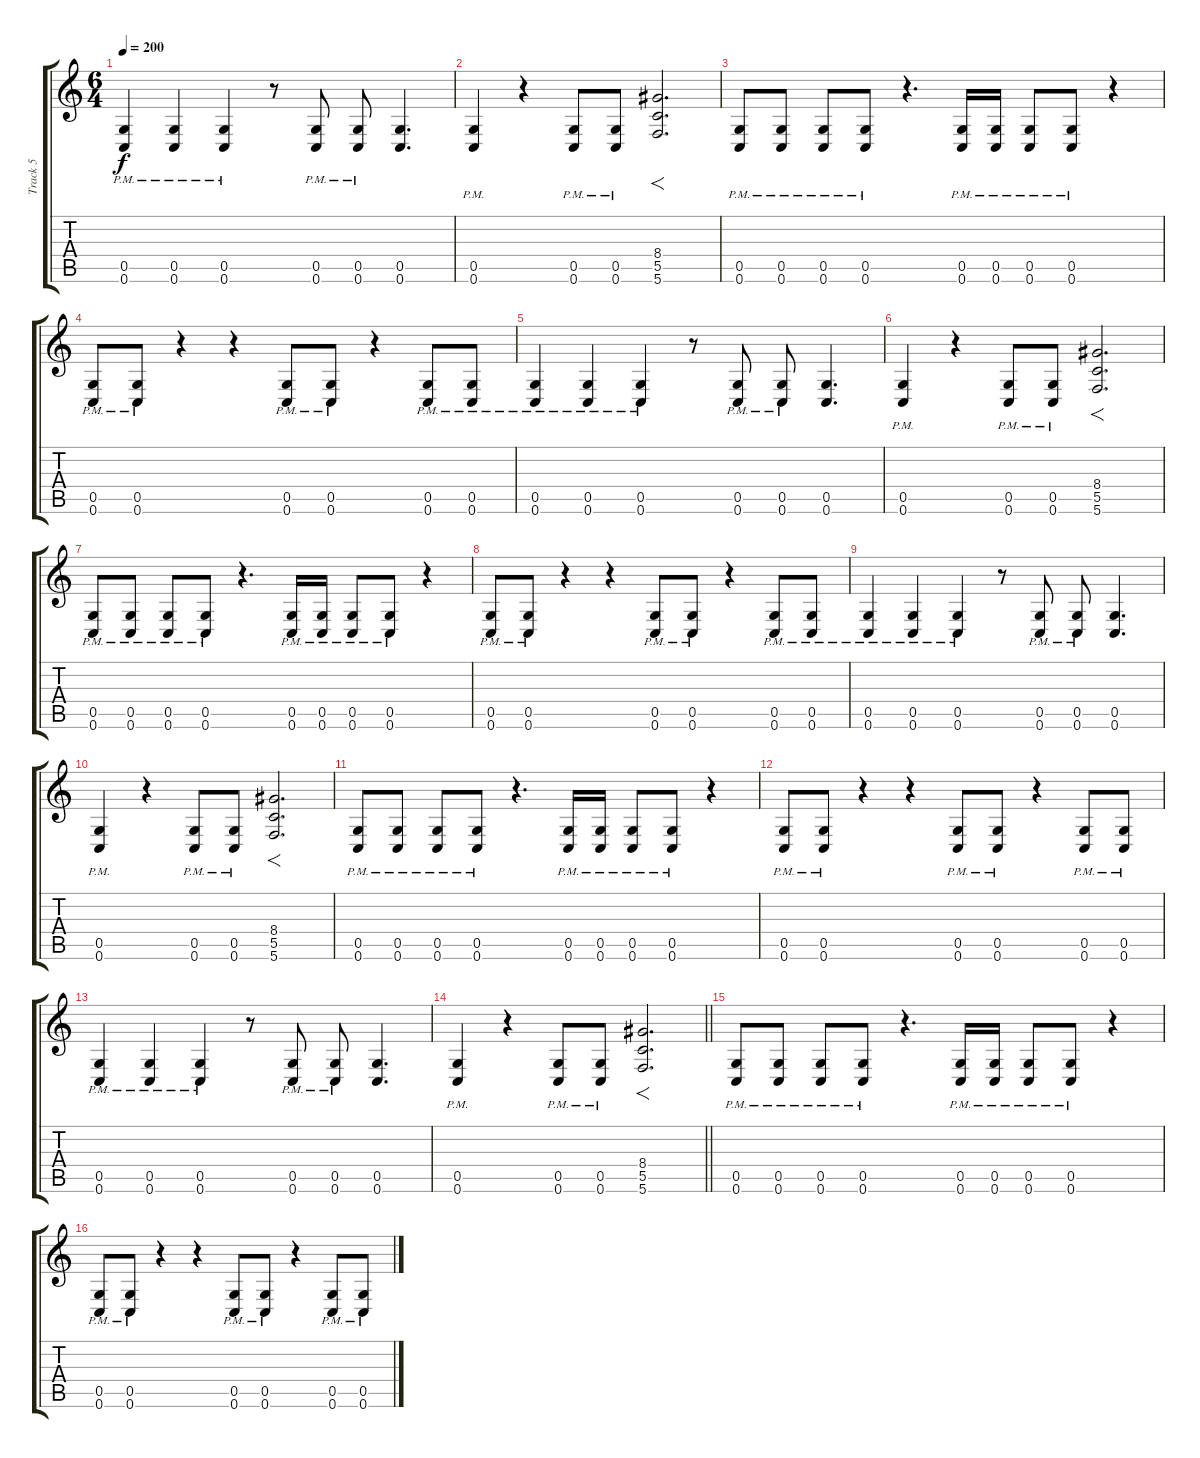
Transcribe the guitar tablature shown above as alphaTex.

\track ("Track 5" "Track 5") {instrument distortionguitar}
\staff {score tabs}
\tuning (D4 A3 F3 C3 G2 C2) {hide}
\ts (6 4)
\tempo 200
\clef g2
\ks c
(0.5{pm} 0.6{pm}).4{dy f} (0.5{pm} 0.6{pm}).4 (0.5{pm} 0.6{pm}).4 r.8 (0.5{pm} 0.6{pm}).8 (0.5{pm} 0.6{pm}).8 (0.5 0.6).4{d} |
(0.5{pm} 0.6{pm}).4 r.4 (0.5{pm} 0.6{pm}).8 (0.5{pm} 0.6{pm}).8 (8.4 5.5 5.6).2{f d} |
(0.5{pm} 0.6{pm}).8{volume 15} (0.5{pm} 0.6{pm}).8 (0.5{pm} 0.6{pm}).8 (0.5{pm} 0.6{pm}).8 r.4{d} (0.5{pm} 0.6{pm}).16 (0.5{pm} 0.6{pm}).16 (0.5{pm} 0.6{pm}).8 (0.5{pm} 0.6{pm}).8 r.4 |
(0.5{pm} 0.6{pm}).8 (0.5{pm} 0.6{pm}).8 r.4 r.4 (0.5{pm} 0.6{pm}).8 (0.5{pm} 0.6{pm}).8 r.4 (0.5{pm} 0.6{pm}).8 (0.5{pm} 0.6{pm}).8 |
(0.5{pm} 0.6{pm}).4 (0.5{pm} 0.6{pm}).4 (0.5{pm} 0.6{pm}).4 r.8 (0.5{pm} 0.6{pm}).8 (0.5{pm} 0.6{pm}).8 (0.5 0.6).4{d} |
(0.5{pm} 0.6{pm}).4 r.4 (0.5{pm} 0.6{pm}).8 (0.5{pm} 0.6{pm}).8 (8.4 5.5 5.6).2{f d} |
(0.5{pm} 0.6{pm}).8{volume 15} (0.5{pm} 0.6{pm}).8 (0.5{pm} 0.6{pm}).8 (0.5{pm} 0.6{pm}).8 r.4{d} (0.5{pm} 0.6{pm}).16 (0.5{pm} 0.6{pm}).16 (0.5{pm} 0.6{pm}).8 (0.5{pm} 0.6{pm}).8 r.4 |
(0.5{pm} 0.6{pm}).8 (0.5{pm} 0.6{pm}).8 r.4 r.4 (0.5{pm} 0.6{pm}).8 (0.5{pm} 0.6{pm}).8 r.4 (0.5{pm} 0.6{pm}).8 (0.5{pm} 0.6{pm}).8 |
(0.5{pm} 0.6{pm}).4 (0.5{pm} 0.6{pm}).4 (0.5{pm} 0.6{pm}).4 r.8 (0.5{pm} 0.6{pm}).8 (0.5{pm} 0.6{pm}).8 (0.5 0.6).4{d} |
(0.5{pm} 0.6{pm}).4 r.4 (0.5{pm} 0.6{pm}).8 (0.5{pm} 0.6{pm}).8 (8.4 5.5 5.6).2{f d} |
(0.5{pm} 0.6{pm}).8{volume 15} (0.5{pm} 0.6{pm}).8 (0.5{pm} 0.6{pm}).8 (0.5{pm} 0.6{pm}).8 r.4{d} (0.5{pm} 0.6{pm}).16 (0.5{pm} 0.6{pm}).16 (0.5{pm} 0.6{pm}).8 (0.5{pm} 0.6{pm}).8 r.4 |
(0.5{pm} 0.6{pm}).8 (0.5{pm} 0.6{pm}).8 r.4 r.4 (0.5{pm} 0.6{pm}).8 (0.5{pm} 0.6{pm}).8 r.4 (0.5{pm} 0.6{pm}).8 (0.5{pm} 0.6{pm}).8 |
(0.5{pm} 0.6{pm}).4 (0.5{pm} 0.6{pm}).4 (0.5{pm} 0.6{pm}).4 r.8 (0.5{pm} 0.6{pm}).8 (0.5{pm} 0.6{pm}).8 (0.5 0.6).4{d} |
\barLineRight lightlight
(0.5{pm} 0.6{pm}).4 r.4 (0.5{pm} 0.6{pm}).8 (0.5{pm} 0.6{pm}).8 (8.4 5.5 5.6).2{f d} |
\section ("" "")
(0.5{pm} 0.6{pm}).8 (0.5{pm} 0.6{pm}).8 (0.5{pm} 0.6{pm}).8 (0.5{pm} 0.6{pm}).8 r.4{d} (0.5{pm} 0.6{pm}).16 (0.5{pm} 0.6{pm}).16 (0.5{pm} 0.6{pm}).8 (0.5{pm} 0.6{pm}).8 r.4 |
(0.5{pm} 0.6{pm}).8 (0.5{pm} 0.6{pm}).8 r.4 r.4 (0.5{pm} 0.6{pm}).8 (0.5{pm} 0.6{pm}).8 r.4 (0.5{pm} 0.6{pm}).8 (0.5{pm} 0.6{pm}).8
